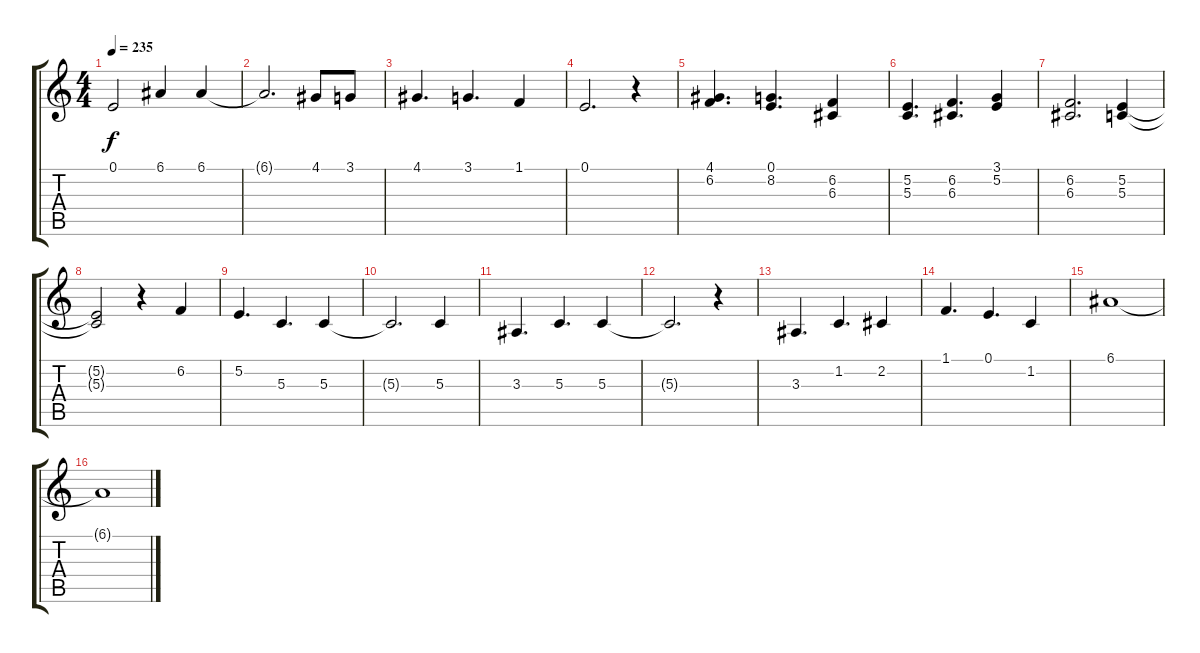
\track "" {instrument lead6voice}
\staff {score tabs}
\tuning (E4 B3 G3 D3 A2 E2) {hide}
\ts (4 4)
\tempo 235
\clef g2
\ks c
0.1.2{dy f} 6.1.4 6.1.4 |
6.1{t}.2{d} 4.1.8 3.1.8 |
4.1.4{d} 3.1.4{d} 1.1.4 |
0.1.2{d} r.4 |
(4.1 6.2).4{d} (0.1 8.2).4{d} (6.2 6.3).4 |
(5.2 5.3).4{d} (6.2 6.3).4{d} (3.1 5.2).4 |
(6.2 6.3).2{d} (5.2 5.3).4 |
(5.2{t} 5.3{t}).2 r.4 6.2.4 |
5.2.4{d} 5.3.4{d} 5.3.4 |
5.3{t}.2{d} 5.3.4 |
3.3.4{d} 5.3.4{d} 5.3.4 |
5.3{t}.2{d} r.4 |
3.3.4{d} 1.2.4{d} 2.2.4 |
1.1.4{d} 0.1.4{d} 1.2.4 |
6.1.1 |
6.1{t}.1
